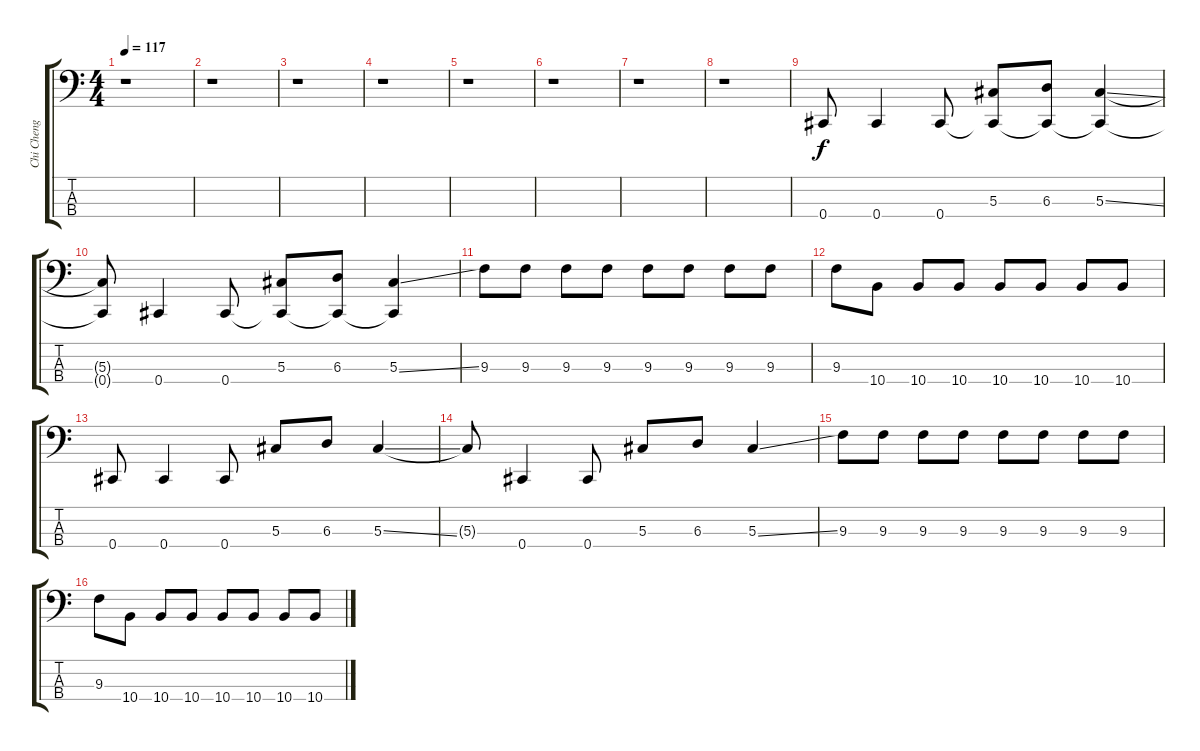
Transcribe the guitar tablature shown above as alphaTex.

\track ("Chi Cheng" "Chi Cheng") {instrument electricbassfinger}
\staff {score tabs}
\tuning (Gb2 Db2 Ab1 Db1) {hide}
\ts (4 4)
\tempo 117
\clef f4
\ks c
r.1{dy f instrument electricbassfinger} |
r.1 |
r.1 |
r.1 |
r.1 |
r.1 |
r.1 |
r.1 |
0.4.8 0.4.4 0.4.8 (5.3 0.4{t}).8 (6.3 0.4{t}).8 (5.3{ss} 0.4{t}).4 |
(5.3{t} 0.4{t}).8 0.4.4 0.4.8 (5.3 0.4{t}).8 (6.3 0.4{t}).8 (5.3{ss} 0.4{t}).4 |
9.3.8 9.3.8 9.3.8 9.3.8 9.3.8 9.3.8 9.3.8 9.3.8 |
9.3.8 10.4.8 10.4.8 10.4.8 10.4.8 10.4.8 10.4.8 10.4.8 |
0.4.8 0.4.4 0.4.8 5.3.8 6.3.8 5.3{ss}.4 |
5.3{t}.8 0.4.4 0.4.8 5.3.8 6.3.8 5.3{ss}.4 |
9.3.8 9.3.8 9.3.8 9.3.8 9.3.8 9.3.8 9.3.8 9.3.8 |
9.3.8 10.4.8 10.4.8 10.4.8 10.4.8 10.4.8 10.4.8 10.4.8
